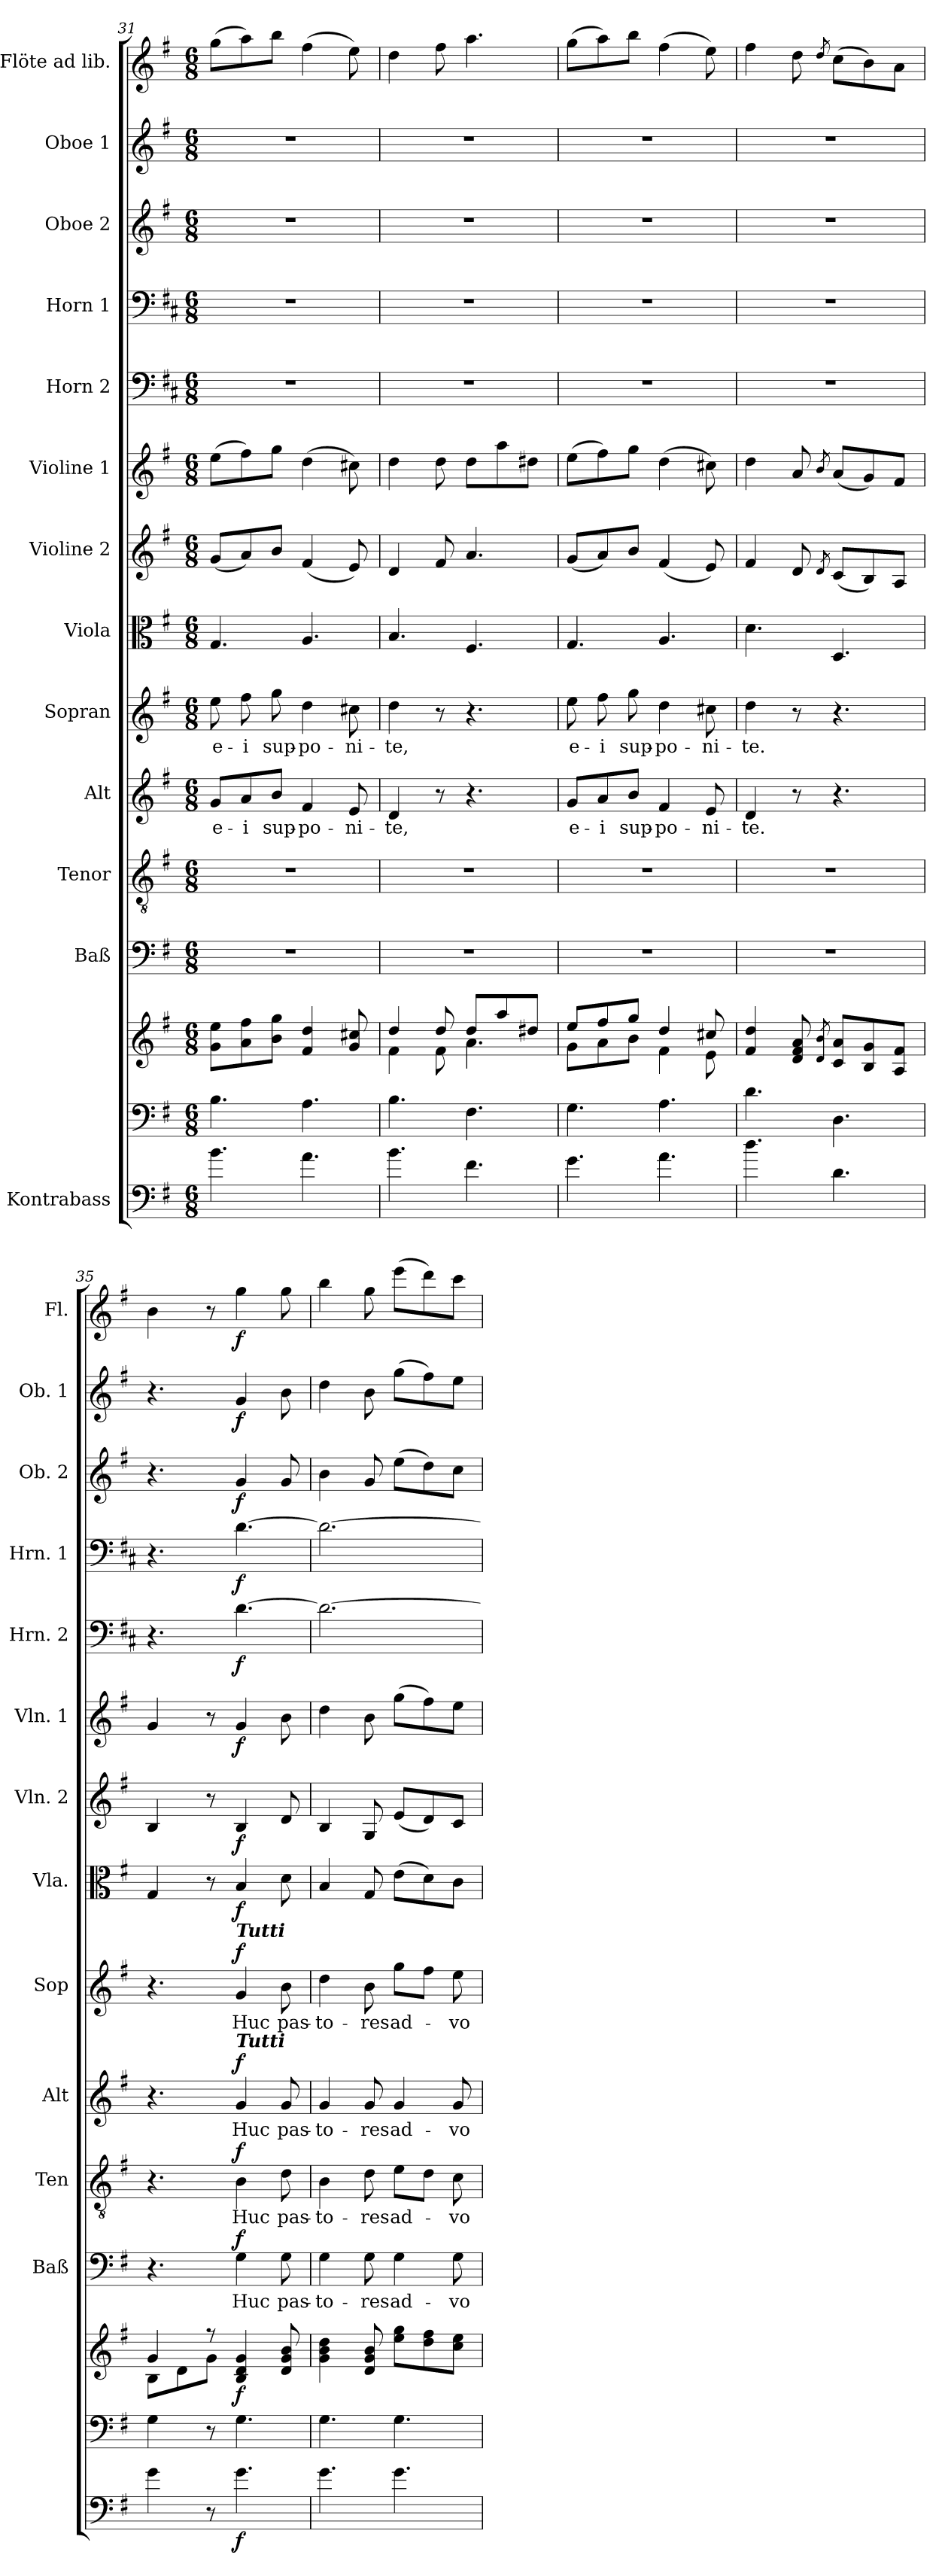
**kern	**dynam	**kern	**kern	**dynam	**kern	**text	**dynam	**kern	**text	**dynam	**kern	**text	**dynam	**kern	**text	**dynam	**kern	**dynam	**kern	**dynam	**kern	**dynam	**kern	**dynam	**kern	**dynam	**kern	**dynam	**kern	**dynam	**kern	**dynam
*part14	*part14	*part13	*part13	*part13	*part12	*part12	*part12	*part11	*part11	*part11	*part10	*part10	*part10	*part9	*part9	*part9	*part8	*part8	*part7	*part7	*part6	*part6	*part5	*part5	*part4	*part4	*part3	*part3	*part2	*part2	*part1	*part1
*staff15	*staff15	*staff14	*staff13	*staff13/14	*staff12	*staff12	*staff12	*staff11	*staff11	*staff11	*staff10	*staff10	*staff10	*staff9	*staff9	*staff9	*staff8	*staff8	*staff7	*staff7	*staff6	*staff6	*staff5	*staff5	*staff4	*staff4	*staff3	*staff3	*staff2	*staff2	*staff1	*staff1
*I"Kontrabass	*	*	*	*	*I"Baß	*	*	*I"Tenor	*	*	*I"Alt	*	*	*I"Sopran	*	*	*I"Viola	*	*I"Violine 2	*	*I"Violine 1	*	*I"Horn 2	*	*I"Horn 1	*	*I"Oboe 2	*	*I"Oboe 1	*	*I"Flöte ad lib.	*
*	*	*	*	*	*I'Baß	*	*	*I'Ten	*	*	*I'Alt	*	*	*I'Sop	*	*	*I'Vla.	*	*I'Vln. 2	*	*I'Vln. 1	*	*I'Hrn. 2	*	*I'Hrn. 1	*	*I'Ob. 2	*	*I'Ob. 1	*	*I'Fl.	*
!!LO:PB:g=z
*clefF4	*	*clefF4	*clefG2	*	*clefF4	*	*	*clefGv2	*	*	*clefG2	*	*	*clefG2	*	*	*clefC3	*	*clefG2	*	*clefG2	*	*clefF4	*	*clefF4	*	*clefG2	*	*clefG2	*	*clefG2	*
*ITrd7c12	*	*	*	*	*	*	*	*	*	*	*	*	*	*	*	*	*	*	*	*	*	*	*ITrd4c7	*	*ITrd4c7	*	*	*	*	*	*	*
*k[f#]	*	*k[f#]	*k[f#]	*	*k[f#]	*	*	*k[f#]	*	*	*k[f#]	*	*	*k[f#]	*	*	*k[f#]	*	*k[f#]	*	*k[f#]	*	*k[f#]	*	*k[f#]	*	*k[f#]	*	*k[f#]	*	*k[f#]	*
*G:	*	*G:	*G:	*	*G:	*	*	*G:	*	*	*G:	*	*	*G:	*	*	*G:	*	*G:	*	*G:	*	*G:	*	*G:	*	*G:	*	*G:	*	*G:	*
*M6/8	*	*M6/8	*M6/8	*	*M6/8	*	*	*M6/8	*	*	*M6/8	*	*	*M6/8	*	*	*M6/8	*	*M6/8	*	*M6/8	*	*M6/8	*	*M6/8	*	*M6/8	*	*M6/8	*	*M6/8	*
=31	=31	=31	=31	=31	=31	=31	=31	=31	=31	=31	=31	=31	=31	=31	=31	=31	=31	=31	=31	=31	=31	=31	=31	=31	=31	=31	=31	=31	=31	=31	=31	=31
!	!	!	!	!	!	!	!	!	!	!	!	!LO:LY:b	!	!	!LO:LY:b	!	!	!	!	!	!	!	!	!	!	!	!	!	!	!	!	!
4.B\	.	4.B\	8g\ 8ee\L	.	2.r	.	.	2.r	.	.	8g/L	e-	.	8ee\	e-	.	4.G/	.	(<8g/L	.	(>8ee\L	.	2.r	.	2.r	.	2.r	.	2.r	.	(>8gg\L	.
!	!	!	!	!	!	!	!	!	!	!	!	!LO:LY:b	!	!	!LO:LY:b	!	!	!	!	!	!	!	!	!	!	!	!	!	!	!	!	!
.	.	.	8a\ 8ff#\	.	.	.	.	.	.	.	8a/	-i	.	8ff#\	-i	.	.	.	8a/)	.	8ff#\)	.	.	.	.	.	.	.	.	.	8aa\)	.
!	!	!	!	!	!	!	!	!	!	!	!	!LO:LY:b	!	!	!LO:LY:b	!	!	!	!	!	!	!	!	!	!	!	!	!	!	!	!	!
.	.	.	8b\ 8gg\J	.	.	.	.	.	.	.	8b/J	sup-	.	8gg\	sup-	.	.	.	8b/J	.	8gg\J	.	.	.	.	.	.	.	.	.	8bb\J	.
!	!	!	!	!	!	!	!	!	!	!	!	!LO:LY:b	!	!	!LO:LY:b	!	!	!	!	!	!	!	!	!	!	!	!	!	!	!	!	!
4.A\	.	4.A\	4f#/ 4dd/	.	.	.	.	.	.	.	4f#/	-po-	.	4dd\	-po-	.	4.A/	.	(<4f#/	.	(>4dd\	.	.	.	.	.	.	.	.	.	(>4ff#\	.
!	!	!	!	!	!	!	!	!	!	!	!	!LO:LY:b	!	!	!LO:LY:b	!	!	!	!	!	!	!	!	!	!	!	!	!	!	!	!	!
.	.	.	8g/ 8cc#X/	.	.	.	.	.	.	.	8e/	-ni-	.	8cc#X\	-ni-	.	.	.	8e/)	.	8cc#X\)	.	.	.	.	.	.	.	.	.	8ee\)	.
=32	=32	=32	=32	=32	=32	=32	=32	=32	=32	=32	=32	=32	=32	=32	=32	=32	=32	=32	=32	=32	=32	=32	=32	=32	=32	=32	=32	=32	=32	=32	=32	=32
*	*	*	*^	*	*	*	*	*	*	*	*	*	*	*	*	*	*	*	*	*	*	*	*	*	*	*	*	*	*	*	*	*
!	!	!	!	!	!	!	!	!	!	!	!	!	!LO:LY:b	!	!	!LO:LY:b	!	!	!	!	!	!	!	!	!	!	!	!	!	!	!	!	!
4.B\	.	4.B\	4dd/	4f#\	.	2.r	.	.	2.r	.	.	4d/	-te,	.	4dd\	-te,	.	4.B/	.	4d/	.	4dd\	.	2.r	.	2.r	.	2.r	.	2.r	.	4dd\	.
.	.	.	8dd/	8f#\	.	.	.	.	.	.	.	8r	.	.	8r	.	.	.	.	8f#/	.	8dd\	.	.	.	.	.	.	.	.	.	8ff#\	.
4.F#\	.	4.F#\	8dd/L	4.a\	.	.	.	.	.	.	.	4.r	.	.	4.r	.	.	4.F#/	.	4.a/	.	8dd\L	.	.	.	.	.	.	.	.	.	4.aa\	.
.	.	.	8aa/	.	.	.	.	.	.	.	.	.	.	.	.	.	.	.	.	.	.	8aa\	.	.	.	.	.	.	.	.	.	.	.
.	.	.	8dd#X/J	.	.	.	.	.	.	.	.	.	.	.	.	.	.	.	.	.	.	8dd#X\J	.	.	.	.	.	.	.	.	.	.	.
=33	=33	=33	=33	=33	=33	=33	=33	=33	=33	=33	=33	=33	=33	=33	=33	=33	=33	=33	=33	=33	=33	=33	=33	=33	=33	=33	=33	=33	=33	=33	=33	=33	=33
!	!	!	!	!	!	!	!	!	!	!	!	!	!LO:LY:b	!	!	!LO:LY:b	!	!	!	!	!	!	!	!	!	!	!	!	!	!	!	!	!
4.G\	.	4.G\	8ee/L	8g\L	.	2.r	.	.	2.r	.	.	8g/L	e-	.	8ee\	e-	.	4.G/	.	(<8g/L	.	(>8ee\L	.	2.r	.	2.r	.	2.r	.	2.r	.	(>8gg\L	.
!	!	!	!	!	!	!	!	!	!	!	!	!	!LO:LY:b	!	!	!LO:LY:b	!	!	!	!	!	!	!	!	!	!	!	!	!	!	!	!	!
.	.	.	8ff#/	8a\	.	.	.	.	.	.	.	8a/	-i	.	8ff#\	-i	.	.	.	8a/)	.	8ff#\)	.	.	.	.	.	.	.	.	.	8aa\)	.
!	!	!	!	!	!	!	!	!	!	!	!	!	!LO:LY:b	!	!	!LO:LY:b	!	!	!	!	!	!	!	!	!	!	!	!	!	!	!	!	!
.	.	.	8gg/J	8b\J	.	.	.	.	.	.	.	8b/J	sup-	.	8gg\	sup-	.	.	.	8b/J	.	8gg\J	.	.	.	.	.	.	.	.	.	8bb\J	.
!	!	!	!	!	!	!	!	!	!	!	!	!	!LO:LY:b	!	!	!LO:LY:b	!	!	!	!	!	!	!	!	!	!	!	!	!	!	!	!	!
4.A\	.	4.A\	4dd/	4f#\	.	.	.	.	.	.	.	4f#/	-po-	.	4dd\	-po-	.	4.A/	.	(<4f#/	.	(>4dd\	.	.	.	.	.	.	.	.	.	(>4ff#\	.
!	!	!	!	!	!	!	!	!	!	!	!	!	!LO:LY:b	!	!	!LO:LY:b	!	!	!	!	!	!	!	!	!	!	!	!	!	!	!	!	!
.	.	.	8cc#X/	8e\	.	.	.	.	.	.	.	8e/	-ni-	.	8cc#X\	-ni-	.	.	.	8e/)	.	8cc#X\)	.	.	.	.	.	.	.	.	.	8ee\)	.
=34	=34	=34	=34	=34	=34	=34	=34	=34	=34	=34	=34	=34	=34	=34	=34	=34	=34	=34	=34	=34	=34	=34	=34	=34	=34	=34	=34	=34	=34	=34	=34	=34	=34
!	!	!	!	!	!	!	!	!	!	!	!	!	!LO:LY:b	!	!	!LO:LY:b	!	!	!	!	!	!	!	!	!	!	!	!	!	!	!	!	!
*	*	*	*v	*v	*	*	*	*	*	*	*	*	*	*	*	*	*	*	*	*	*	*	*	*	*	*	*	*	*	*	*	*	*
4.d\	.	4.d\	4f#/ 4dd/	.	2.r	.	.	2.r	.	.	4d/	-te.	.	4dd\	-te.	.	4.d\	.	4f#/	.	4dd\	.	2.r	.	2.r	.	2.r	.	2.r	.	4ff#\	.
.	.	.	8d/ 8f#/ 8a/	.	.	.	.	.	.	.	8r	.	.	8r	.	.	.	.	8d/	.	8a/	.	.	.	.	.	.	.	.	.	8dd\	.
.	.	.	8qd/ 8qb/	.	.	.	.	.	.	.	.	.	.	.	.	.	.	.	8qd/	.	8qb/	.	.	.	.	.	.	.	.	.	8qdd/	.
4.D\	.	4.D\	8c/ 8a/L	.	.	.	.	.	.	.	4.r	.	.	4.r	.	.	4.D/	.	(<8c/L	.	(<8a/L	.	.	.	.	.	.	.	.	.	(>8cc\L	.
.	.	.	8B/ 8g/	.	.	.	.	.	.	.	.	.	.	.	.	.	.	.	8B/)	.	8g/)	.	.	.	.	.	.	.	.	.	8b\)	.
.	.	.	8A/ 8f#/J	.	.	.	.	.	.	.	.	.	.	.	.	.	.	.	8A/J	.	8f#/J	.	.	.	.	.	.	.	.	.	8a\J	.
=35	=35	=35	=35	=35	=35	=35	=35	=35	=35	=35	=35	=35	=35	=35	=35	=35	=35	=35	=35	=35	=35	=35	=35	=35	=35	=35	=35	=35	=35	=35	=35	=35
*	*	*	*^	*	*	*	*	*	*	*	*	*	*	*	*	*	*	*	*	*	*	*	*	*	*	*	*	*	*	*	*	*
4G\	.	4G\	4g/	8B\L	.	4.r	.	.	4.r	.	.	4.r	.	.	4.r	.	.	4G/	.	4B/	.	4g/	.	4.r	.	4.r	.	4.r	.	4.r	.	4b\	.
.	.	.	.	8d\	.	.	.	.	.	.	.	.	.	.	.	.	.	.	.	.	.	.	.	.	.	.	.	.	.	.	.	.	.
8r	.	8r	8ree	8g\J	.	.	.	.	.	.	.	.	.	.	.	.	.	8r	.	8r	.	8r	.	.	.	.	.	.	.	.	.	8r	.
!	!	!	!	!	!	!	!	!	!	!	!	!	!	!	!LO:TX:a:Bi:t=Tutti	!	!	!	!	!	!	!	!	!	!	!	!	!	!	!	!	!	!
!	!	!	!	!	!	!	!	!	!	!	!	!LO:TX:a:Bi:t=Tutti	!	!	!	!	!	!	!	!	!	!	!	!	!	!	!	!	!	!	!	!	!
!	!LO:DY:b	!	!	!	!LO:DY:b	!	!LO:LY:b	!LO:DY:a	!	!LO:LY:b	!LO:DY:a	!	!LO:LY:b	!LO:DY:a	!	!LO:LY:b	!LO:DY:a	!	!LO:DY:b	!	!LO:DY:b	!	!LO:DY:b	!	!LO:DY:b	!	!LO:DY:b	!	!LO:DY:b	!	!LO:DY:b	!	!LO:DY:b
4.G\	f	4.G\	4B/ 4d/ 4g/	4.ryy	f	4G\	Huc	f	4B\	Huc	f	4g/	Huc	f	4g/	Huc	f	4B/	f	4B/	f	4g/	f	[4.G\	f	[4.G\	f	4g/	f	4g/	f	4gg\	f
!	!	!	!	!	!	!	!LO:LY:b	!	!	!LO:LY:b	!	!	!LO:LY:b	!	!	!LO:LY:b	!	!	!	!	!	!	!	!	!	!	!	!	!	!	!	!	!
.	.	.	8d/ 8g/ 8b/	.	.	8G\	pas-	.	8d\	pas-	.	8g/	pas-	.	8b\	pas-	.	8d\	.	8d/	.	8b\	.	.	.	.	.	8g/	.	8b\	.	8gg\	.
*	*	*	*v	*v	*	*	*	*	*	*	*	*	*	*	*	*	*	*	*	*	*	*	*	*	*	*	*	*	*	*	*	*	*
=36	=36	=36	=36	=36	=36	=36	=36	=36	=36	=36	=36	=36	=36	=36	=36	=36	=36	=36	=36	=36	=36	=36	=36	=36	=36	=36	=36	=36	=36	=36	=36	=36
!	!	!	!	!	!	!LO:LY:b	!	!	!LO:LY:b	!	!	!LO:LY:b	!	!	!LO:LY:b	!	!	!	!	!	!	!	!	!	!	!	!	!	!	!	!	!
4.G\	.	4.G\	4g\ 4b\ 4dd\	.	4G\	-to-	.	4B\	-to-	.	4g/	-to-	.	4dd\	-to-	.	4B/	.	4B/	.	4dd\	.	2.G\_	.	2.G\_	.	4b\	.	4dd\	.	4bb\	.
!	!	!	!	!	!	!LO:LY:b	!	!	!LO:LY:b	!	!	!LO:LY:b	!	!	!LO:LY:b	!	!	!	!	!	!	!	!	!	!	!	!	!	!	!	!	!
.	.	.	8d/ 8g/ 8b/	.	8G\	-res	.	8d\	-res	.	8g/	-res	.	8b\	-res	.	8G/	.	8G/	.	8b\	.	.	.	.	.	8g/	.	8b\	.	8gg\	.
!	!	!	!	!	!	!LO:LY:b	!	!	!LO:LY:b	!	!	!LO:LY:b	!	!	!LO:LY:b	!	!	!	!	!	!	!	!	!	!	!	!	!	!	!	!	!
4.G\	.	4.G\	8ee\ 8gg\L	.	4G\	ad-	.	8e\L	ad-	.	4g/	ad-	.	8gg\L	ad-	.	(>8e\L	.	(<8e/L	.	(>8gg\L	.	.	.	.	.	(>8ee\L	.	(>8gg\L	.	(>8eee\L	.
.	.	.	8dd\ 8ff#\	.	.	.	.	8d\J	.	.	.	.	.	8ff#\J	.	.	8d\)	.	8d/)	.	8ff#\)	.	.	.	.	.	8dd\)	.	8ff#\)	.	8ddd\)	.
!	!	!	!	!	!	!LO:LY:b	!	!	!LO:LY:b	!	!	!LO:LY:b	!	!	!LO:LY:b	!	!	!	!	!	!	!	!	!	!	!	!	!	!	!	!	!
.	.	.	8cc\ 8ee\J	.	8G\	-vo-	.	8c\	-vo-	.	8g/	-vo-	.	8ee\	-vo-	.	8c\J	.	8c/J	.	8ee\J	.	.	.	.	.	8cc\J	.	8ee\J	.	8ccc\J	.
=	=	=	=	=	=	=	=	=	=	=	=	=	=	=	=	=	=	=	=	=	=	=	=	=	=	=	=	=	=	=	=	=
*-	*-	*-	*-	*-	*-	*-	*-	*-	*-	*-	*-	*-	*-	*-	*-	*-	*-	*-	*-	*-	*-	*-	*-	*-	*-	*-	*-	*-	*-	*-	*-	*-
